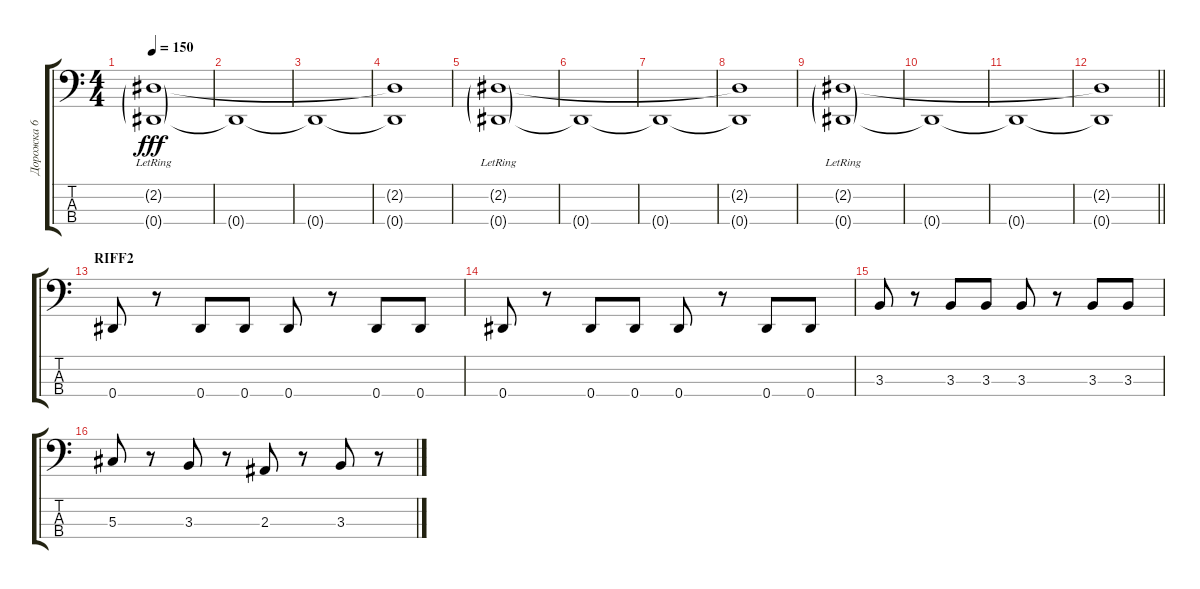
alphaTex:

\track ("Дорожка 6" "Дорожка 6") {instrument electricbassfinger}
\staff {score tabs}
\tuning (Gb2 Db2 Ab1 Eb1) {hide}
\ts (4 4)
\tempo 150
\clef f4
\ks c
(2.2{g} 0.4{g lr}).1{dy fff} |
0.4{t}.1 |
0.4{t}.1 |
(2.2{t} 0.4{t}).1 |
(2.2{g} 0.4{g lr}).1 |
0.4{t}.1 |
0.4{t}.1 |
(2.2{t} 0.4{t}).1 |
(2.2{g} 0.4{g lr}).1 |
0.4{t}.1 |
0.4{t}.1 |
\barLineRight lightlight
(2.2{t} 0.4{t}).1 |
\section ("" "RIFF2")
0.4.8 r.8 0.4.8 0.4.8 0.4.8 r.8 0.4.8 0.4.8 |
0.4.8 r.8 0.4.8 0.4.8 0.4.8 r.8 0.4.8 0.4.8 |
3.3.8 r.8 3.3.8 3.3.8 3.3.8 r.8 3.3.8 3.3.8 |
5.3.8 r.8 3.3.8 r.8 2.3.8 r.8 3.3.8 r.8
